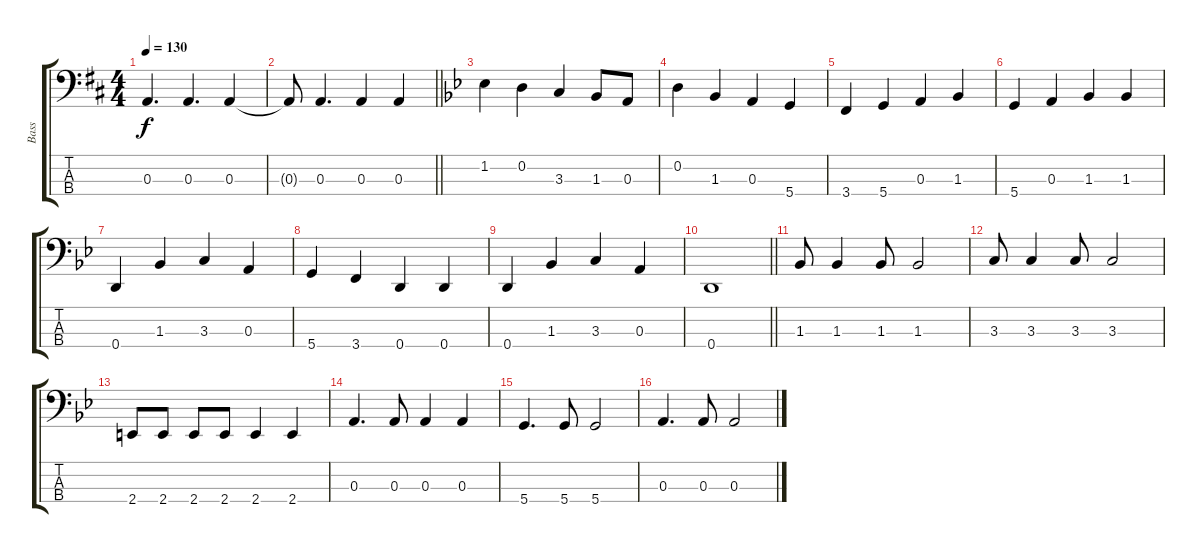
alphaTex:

\track ("Bass" "Bass") {instrument electricbassfinger}
\staff {score tabs}
\tuning (G2 D2 A1 D1) {hide}
\ts (4 4)
\tempo 130
\clef f4
\ks d
0.3.4{d dy f} 0.3.4{d} 0.3.4 |
\barLineRight lightlight
0.3{t}.8 0.3.4{d} 0.3.4 0.3.4 |
\ks gminor
1.2.4 0.2.4 3.3.4 1.3.8 0.3.8 |
0.2.4 1.3.4 0.3.4 5.4.4 |
3.4.4 5.4.4 0.3.4 1.3.4 |
5.4.4 0.3.4 1.3.4 1.3.4 |
0.4.4 1.3.4 3.3.4 0.3.4 |
5.4.4 3.4.4 0.4.4 0.4.4 |
0.4.4 1.3.4 3.3.4 0.3.4 |
\barLineRight lightlight
0.4.1 |
1.3.8 1.3.4 1.3.8 1.3.2 |
3.3.8 3.3.4 3.3.8 3.3.2 |
2.4.8 2.4.8 2.4.8 2.4.8 2.4.4 2.4.4 |
0.3.4{d} 0.3.8 0.3.4 0.3.4 |
5.4.4{d} 5.4.8 5.4.2 |
0.3.4{d} 0.3.8 0.3.2
